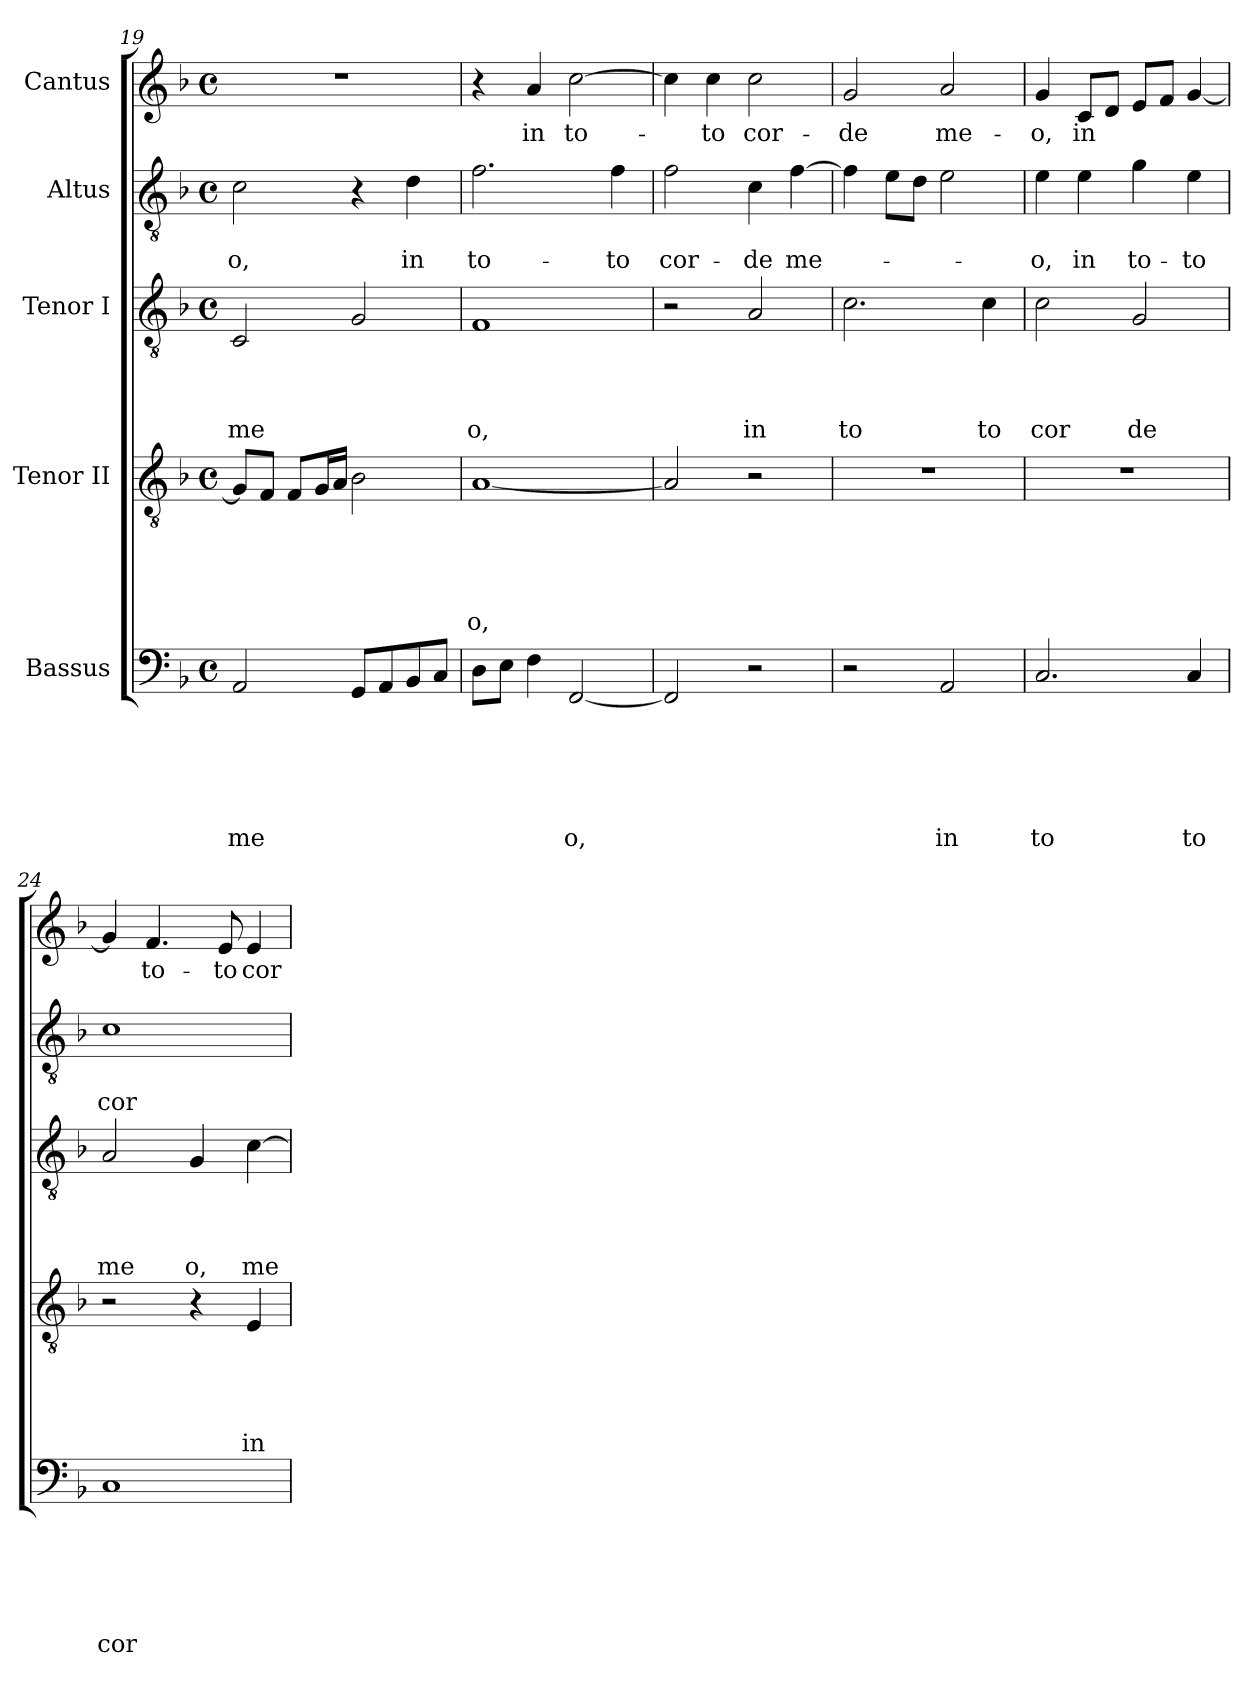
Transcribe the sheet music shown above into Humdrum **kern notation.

**kern	**text	**text	**text	**text	**text	**text	**kern	**text	**text	**text	**text	**text	**kern	**text	**text	**text	**text	**kern	**text	**text	**kern	**text
*part5	*part5	*part5	*part5	*part5	*part5	*part5	*part4	*part4	*part4	*part4	*part4	*part4	*part3	*part3	*part3	*part3	*part3	*part2	*part2	*part2	*part1	*part1
*staff5	*staff5	*staff5	*staff5	*staff5	*staff5	*staff5	*staff4	*staff4	*staff4	*staff4	*staff4	*staff4	*staff3	*staff3	*staff3	*staff3	*staff3	*staff2	*staff2	*staff2	*staff1	*staff1
*I"Bassus	*	*	*	*	*	*	*I"Tenor II	*	*	*	*	*	*I"Tenor I	*	*	*	*	*I"Altus	*	*	*I"Cantus	*
!!LO:PB:g=z
*clefF4	*	*	*	*	*	*	*clefGv2	*	*	*	*	*	*clefGv2	*	*	*	*	*clefGv2	*	*	*clefG2	*
*k[b-]	*	*	*	*	*	*	*k[b-]	*	*	*	*	*	*k[b-]	*	*	*	*	*k[b-]	*	*	*k[b-]	*
*F:	*	*	*	*	*	*	*F:	*	*	*	*	*	*F:	*	*	*	*	*F:	*	*	*F:	*
*M4/4	*	*	*	*	*	*	*M4/4	*	*	*	*	*	*M4/4	*	*	*	*	*M4/4	*	*	*M4/4	*
*met(c)	*	*	*	*	*	*	*met(c)	*	*	*	*	*	*met(c)	*	*	*	*	*met(c)	*	*	*met(c)	*
=19	=19	=19	=19	=19	=19	=19	=19	=19	=19	=19	=19	=19	=19	=19	=19	=19	=19	=19	=19	=19	=19	=19
!	!	!	!	!	!	!LO:LY:b	!	!	!	!	!	!	!	!	!	!	!LO:LY:b	!	!	!LO:LY:b	!	!
2AA/	.	.	.	.	.	me	8G/L]	.	.	.	.	.	2C/	.	.	.	me	2c\	.	-o,	1r	.
.	.	.	.	.	.	.	8F/J	.	.	.	.	.	.	.	.	.	.	.	.	.	.	.
.	.	.	.	.	.	.	8F/L	.	.	.	.	.	.	.	.	.	.	.	.	.	.	.
.	.	.	.	.	.	.	16G/L	.	.	.	.	.	.	.	.	.	.	.	.	.	.	.
.	.	.	.	.	.	.	16A/JJ	.	.	.	.	.	.	.	.	.	.	.	.	.	.	.
8GG/L	.	.	.	.	.	.	2B-\	.	.	.	.	.	2G/	.	.	.	.	4r	.	.	.	.
8AA/	.	.	.	.	.	.	.	.	.	.	.	.	.	.	.	.	.	.	.	.	.	.
!	!	!	!	!	!	!	!	!	!	!	!	!	!	!	!	!	!	!	!	!LO:LY:b	!	!
8BB-/	.	.	.	.	.	.	.	.	.	.	.	.	.	.	.	.	.	4d\	.	in	.	.
8C/J	.	.	.	.	.	.	.	.	.	.	.	.	.	.	.	.	.	.	.	.	.	.
=20	=20	=20	=20	=20	=20	=20	=20	=20	=20	=20	=20	=20	=20	=20	=20	=20	=20	=20	=20	=20	=20	=20
!	!	!	!	!	!	!	!	!	!	!	!	!LO:LY:b	!	!	!	!	!LO:LY:b	!	!	!LO:LY:b	!	!
8D\L	.	.	.	.	.	.	[<1A	.	.	.	.	o,	1F	.	.	.	o,	2.f\	.	to-	4r	.
8E\J	.	.	.	.	.	.	.	.	.	.	.	.	.	.	.	.	.	.	.	.	.	.
!	!	!	!	!	!	!	!	!	!	!	!	!	!	!	!	!	!	!	!	!	!	!LO:LY:b
4F\	.	.	.	.	.	.	.	.	.	.	.	.	.	.	.	.	.	.	.	.	4a/	in
!	!	!	!	!	!	!LO:LY:b	!	!	!	!	!	!	!	!	!	!	!	!	!	!	!	!LO:LY:b
[<2FF/	.	.	.	.	.	o,	.	.	.	.	.	.	.	.	.	.	.	.	.	.	[>2cc\	to-
!	!	!	!	!	!	!	!	!	!	!	!	!	!	!	!	!	!	!	!	!LO:LY:b	!	!
.	.	.	.	.	.	.	.	.	.	.	.	.	.	.	.	.	.	4f\	.	-to	.	.
=21	=21	=21	=21	=21	=21	=21	=21	=21	=21	=21	=21	=21	=21	=21	=21	=21	=21	=21	=21	=21	=21	=21
!	!	!	!	!	!	!	!	!	!	!	!	!	!	!	!	!	!	!	!	!LO:LY:b	!	!
2FF/]	.	.	.	.	.	.	2A/]	.	.	.	.	.	2r	.	.	.	.	2f\	.	cor-	4cc\]	.
!	!	!	!	!	!	!	!	!	!	!	!	!	!	!	!	!	!	!	!	!	!	!LO:LY:b
.	.	.	.	.	.	.	.	.	.	.	.	.	.	.	.	.	.	.	.	.	4cc\	-to
!	!	!	!	!	!	!	!	!	!	!	!	!	!	!	!	!	!LO:LY:b	!	!	!LO:LY:b	!	!LO:LY:b
2r	.	.	.	.	.	.	2r	.	.	.	.	.	2A/	.	.	.	in	4c\	.	-de	2cc\	cor-
!	!	!	!	!	!	!	!	!	!	!	!	!	!	!	!	!	!	!	!	!LO:LY:b	!	!
.	.	.	.	.	.	.	.	.	.	.	.	.	.	.	.	.	.	[>4f\	.	me-	.	.
=22	=22	=22	=22	=22	=22	=22	=22	=22	=22	=22	=22	=22	=22	=22	=22	=22	=22	=22	=22	=22	=22	=22
!	!	!	!	!	!	!	!	!	!	!	!	!	!	!	!	!	!LO:LY:b	!	!	!	!	!LO:LY:b
2r	.	.	.	.	.	.	1r	.	.	.	.	.	2.c\	.	.	.	to	4f\]	.	.	2g/	-de
.	.	.	.	.	.	.	.	.	.	.	.	.	.	.	.	.	.	8e\L	.	.	.	.
.	.	.	.	.	.	.	.	.	.	.	.	.	.	.	.	.	.	8d\J	.	.	.	.
!	!	!	!	!	!	!LO:LY:b	!	!	!	!	!	!	!	!	!	!	!	!	!	!	!	!LO:LY:b
2AA/	.	.	.	.	.	in	.	.	.	.	.	.	.	.	.	.	.	2e\	.	.	2a/	me-
!	!	!	!	!	!	!	!	!	!	!	!	!	!	!	!	!	!LO:LY:b	!	!	!	!	!
.	.	.	.	.	.	.	.	.	.	.	.	.	4c\	.	.	.	to	.	.	.	.	.
=23	=23	=23	=23	=23	=23	=23	=23	=23	=23	=23	=23	=23	=23	=23	=23	=23	=23	=23	=23	=23	=23	=23
!	!	!	!	!	!	!LO:LY:b	!	!	!	!	!	!	!	!	!	!	!LO:LY:b	!	!	!LO:LY:b	!	!LO:LY:b
2.C/	.	.	.	.	.	to	1r	.	.	.	.	.	2c\	.	.	.	cor	4e\	.	-o,	4g/	-o,
!	!	!	!	!	!	!	!	!	!	!	!	!	!	!	!	!	!	!	!	!LO:LY:b	!	!LO:LY:b
.	.	.	.	.	.	.	.	.	.	.	.	.	.	.	.	.	.	4e\	.	in	8c/L	in
.	.	.	.	.	.	.	.	.	.	.	.	.	.	.	.	.	.	.	.	.	8d/J	.
!	!	!	!	!	!	!	!	!	!	!	!	!	!	!	!	!	!LO:LY:b	!	!	!LO:LY:b	!	!
.	.	.	.	.	.	.	.	.	.	.	.	.	2G/	.	.	.	de	4g\	.	to-	8e/L	.
.	.	.	.	.	.	.	.	.	.	.	.	.	.	.	.	.	.	.	.	.	8f/J	.
!	!	!	!	!	!	!LO:LY:b	!	!	!	!	!	!	!	!	!	!	!	!	!	!LO:LY:b	!	!
4C/	.	.	.	.	.	to	.	.	.	.	.	.	.	.	.	.	.	4e\	.	-to	[<4g/	.
=24	=24	=24	=24	=24	=24	=24	=24	=24	=24	=24	=24	=24	=24	=24	=24	=24	=24	=24	=24	=24	=24	=24
!	!	!	!	!	!	!LO:LY:b	!	!	!	!	!	!	!	!	!	!	!LO:LY:b	!	!	!LO:LY:b	!	!
1C	.	.	.	.	.	cor	2r	.	.	.	.	.	2A/	.	.	.	me	1c	.	cor-	4g/]	.
!	!	!	!	!	!	!	!	!	!	!	!	!	!	!	!	!	!	!	!	!	!	!LO:LY:b
.	.	.	.	.	.	.	.	.	.	.	.	.	.	.	.	.	.	.	.	.	4.f/	to-
!	!	!	!	!	!	!	!	!	!	!	!	!	!	!	!	!	!LO:LY:b	!	!	!	!	!
.	.	.	.	.	.	.	4r	.	.	.	.	.	4G/	.	.	.	o,	.	.	.	.	.
!	!	!	!	!	!	!	!	!	!	!	!	!	!	!	!	!	!	!	!	!	!	!LO:LY:b
.	.	.	.	.	.	.	.	.	.	.	.	.	.	.	.	.	.	.	.	.	8e/	-to
!	!	!	!	!	!	!	!	!	!	!	!	!LO:LY:b	!	!	!	!	!LO:LY:b	!	!	!	!	!LO:LY:b
.	.	.	.	.	.	.	4E/	.	.	.	.	in	[<4c\	.	.	.	me	.	.	.	4e/	cor-
=	=	=	=	=	=	=	=	=	=	=	=	=	=	=	=	=	=	=	=	=	=	=
*-	*-	*-	*-	*-	*-	*-	*-	*-	*-	*-	*-	*-	*-	*-	*-	*-	*-	*-	*-	*-	*-	*-
